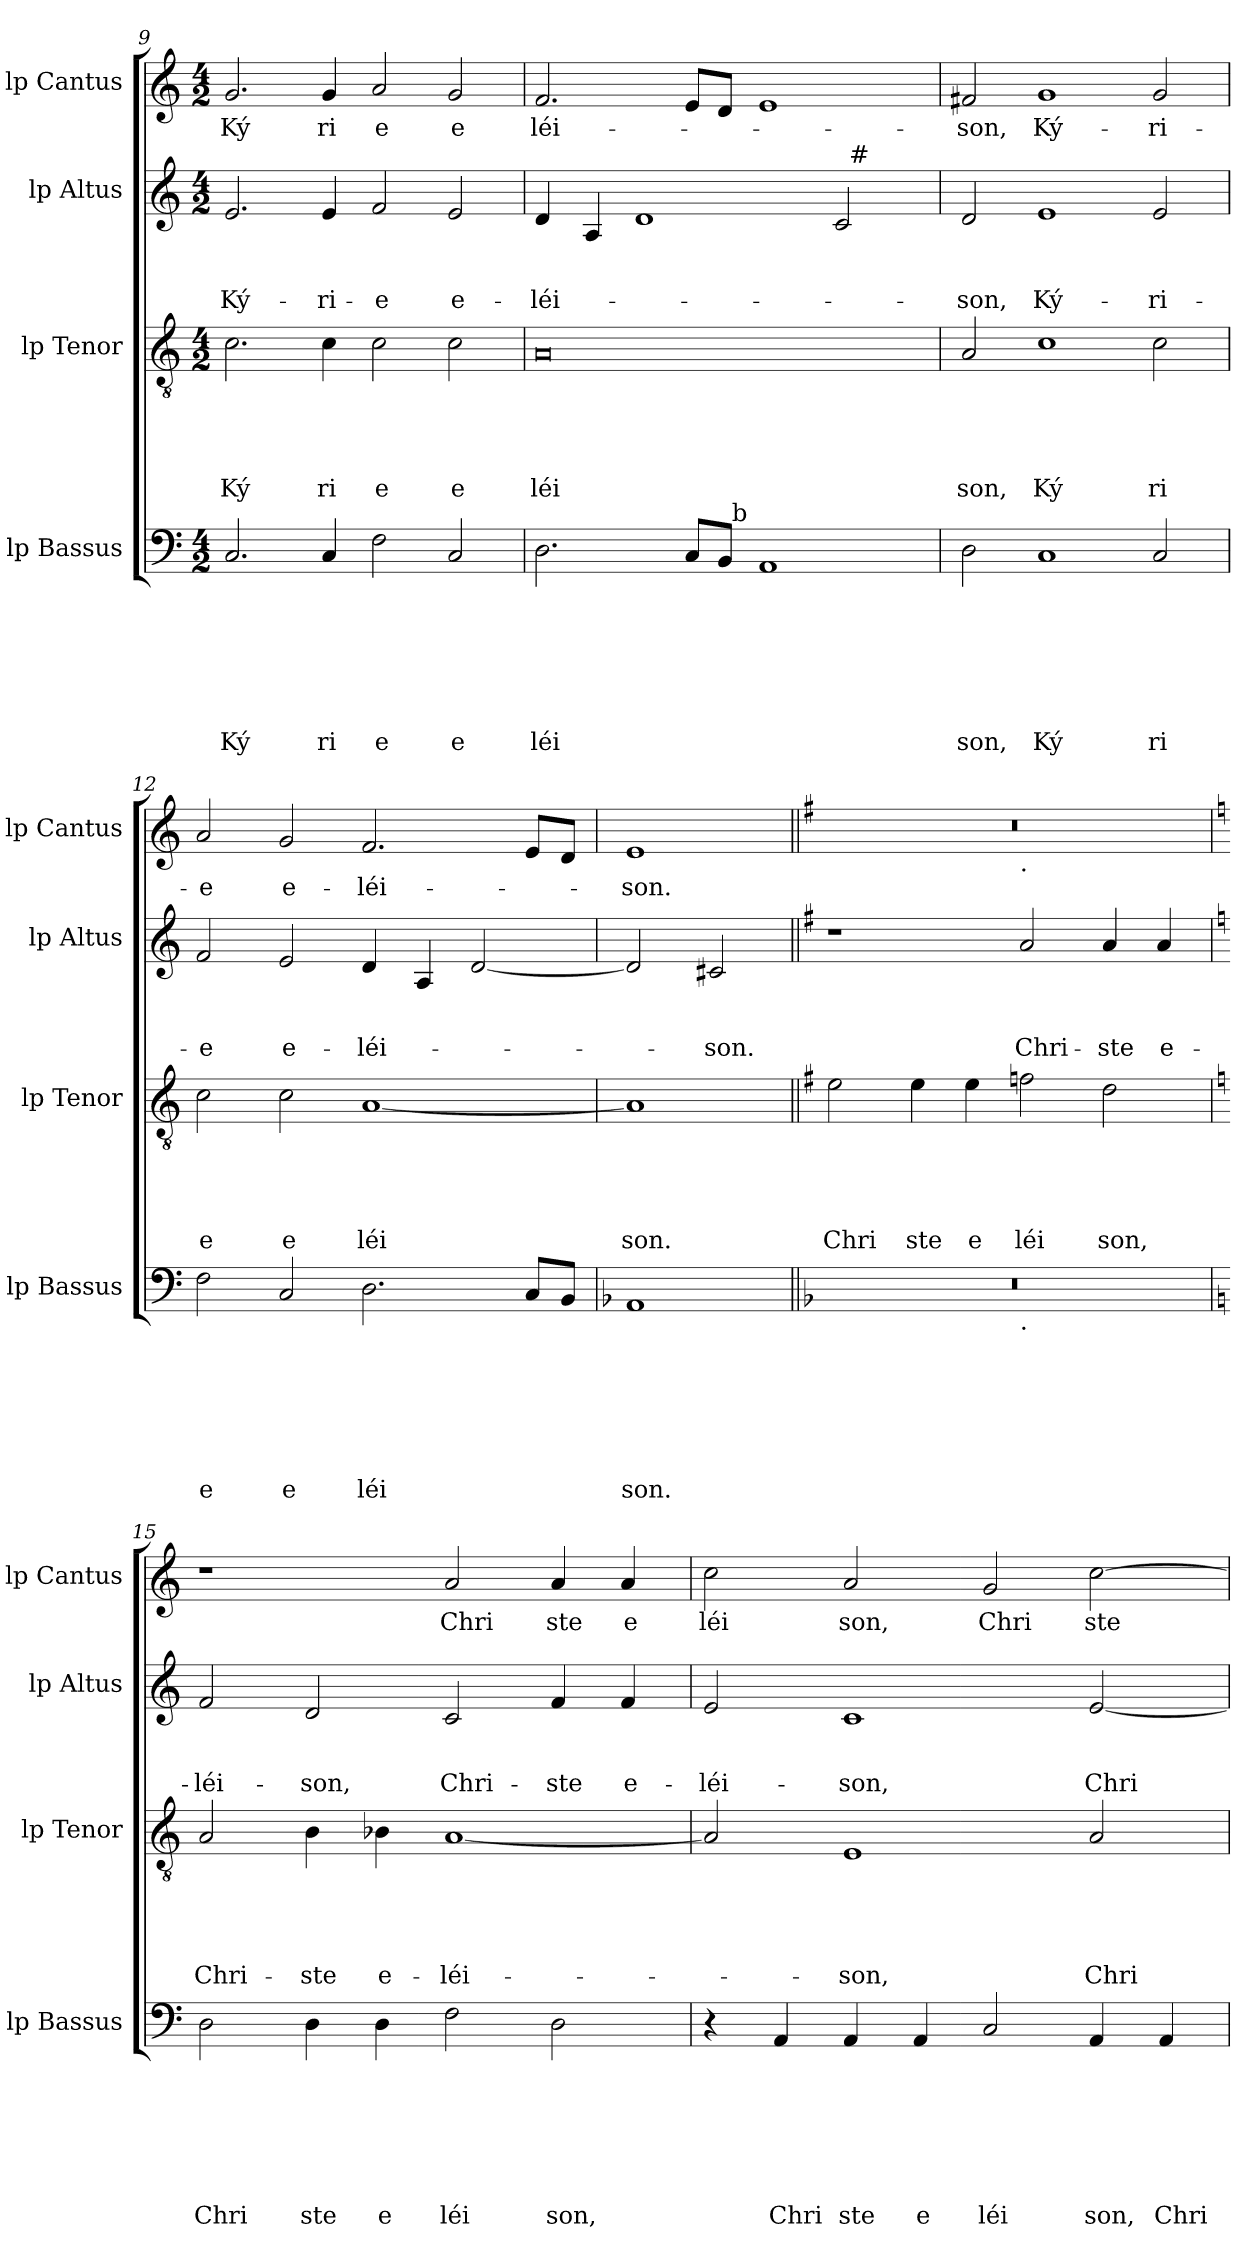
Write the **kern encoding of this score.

**kern	**text	**text	**text	**text	**text	**text	**text	**kern	**text	**text	**text	**text	**text	**kern	**text	**text	**text	**kern	**text
*part4	*part4	*part4	*part4	*part4	*part4	*part4	*part4	*part3	*part3	*part3	*part3	*part3	*part3	*part2	*part2	*part2	*part2	*part1	*part1
*staff4	*staff4	*staff4	*staff4	*staff4	*staff4	*staff4	*staff4	*staff3	*staff3	*staff3	*staff3	*staff3	*staff3	*staff2	*staff2	*staff2	*staff2	*staff1	*staff1
*I"lp Bassus	*	*	*	*	*	*	*	*I"lp Tenor	*	*	*	*	*	*I"lp Altus	*	*	*	*I"lp Cantus	*
*I'lp Bassus	*	*	*	*	*	*	*	*I'lp Tenor	*	*	*	*	*	*I'lp Altus	*	*	*	*I'lp Cantus	*
*clefF4	*	*	*	*	*	*	*	*clefGv2	*	*	*	*	*	*clefG2	*	*	*	*clefG2	*
*k[]	*	*	*	*	*	*	*	*k[]	*	*	*	*	*	*k[]	*	*	*	*k[]	*
*C:	*	*	*	*	*	*	*	*C:	*	*	*	*	*	*C:	*	*	*	*C:	*
*M4/2	*	*	*	*	*	*	*	*M4/2	*	*	*	*	*	*M4/2	*	*	*	*M4/2	*
=9	=9	=9	=9	=9	=9	=9	=9	=9	=9	=9	=9	=9	=9	=9	=9	=9	=9	=9	=9
!	!	!	!	!	!	!	!LO:LY:b:rj	!	!	!	!	!	!LO:LY:b:rj	!	!	!	!LO:LY:b:rj	!	!LO:LY:b:rj
2.C/	.	.	.	.	.	.	Ký	2.c\	.	.	.	.	Ký	2.e/	.	.	Ký-	2.g/	Ký
!	!	!	!	!	!	!	!LO:LY:b	!	!	!	!	!	!LO:LY:b	!	!	!	!LO:LY:b	!	!LO:LY:b
4C/	.	.	.	.	.	.	ri	4c\	.	.	.	.	ri	4e/	.	.	-ri-	4g/	ri
!	!	!	!	!	!	!	!LO:LY:b	!	!	!	!	!	!LO:LY:b	!	!	!	!LO:LY:b	!	!LO:LY:b
2F\	.	.	.	.	.	.	e	2c\	.	.	.	.	e	2f/	.	.	-e	2a/	e
!	!	!	!	!	!	!	!LO:LY:b	!	!	!	!	!	!LO:LY:b	!	!	!	!LO:LY:b	!	!LO:LY:b
2C/	.	.	.	.	.	.	e	2c\	.	.	.	.	e	2e/	.	.	e-	2g/	e
!!LO:LB:g=z
=10	=10	=10	=10	=10	=10	=10	=10	=10	=10	=10	=10	=10	=10	=10	=10	=10	=10	=10	=10
!	!	!	!	!	!	!	!LO:LY:b	!	!	!	!	!	!LO:LY:b	!	!	!	!LO:LY:b	!	!LO:LY:b
*^	*	*	*	*	*	*	*	*	*	*	*	*	*	*^	*	*	*	*	*
2.D\	2ryy	.	.	.	.	.	.	léi	0A	.	.	.	.	léi	4d/	1ryy	.	.	-léi-	2.f/	léi-
.	.	.	.	.	.	.	.	.	.	.	.	.	.	.	4A/	.	.	.	.	.	.
.	4ryy	.	.	.	.	.	.	.	.	.	.	.	.	.	1d	.	.	.	.	.	.
8C/L	8ryy	.	.	.	.	.	.	.	.	.	.	.	.	.	.	.	.	.	.	8e/L	.
8BB/J	32ryy	.	.	.	.	.	.	.	.	.	.	.	.	.	.	.	.	.	.	8d/J	.
!	!LO:TX:a:t=b	!	!	!	!	!	!	!	!	!	!	!	!	!	!	!	!	!	!	!	!
.	1ryy	.	.	.	.	.	.	.	.	.	.	.	.	.	.	.	.	.	.	.	.
1AA	.	.	.	.	.	.	.	.	.	.	.	.	.	.	.	2ryy	.	.	.	1e	.
.	.	.	.	.	.	.	.	.	.	.	.	.	.	.	2c/	32ryy	.	.	.	.	.
!	!	!	!	!	!	!	!	!	!	!	!	!	!	!	!	!LO:TX:a:t=#	!	!	!	!	!
.	.	.	.	.	.	.	.	.	.	.	.	.	.	.	.	4...ryy	.	.	.	.	.
.	16.ryy	.	.	.	.	.	.	.	.	.	.	.	.	.	.	.	.	.	.	.	.
=11	=11	=11	=11	=11	=11	=11	=11	=11	=11	=11	=11	=11	=11	=11	=11	=11	=11	=11	=11	=11	=11
!	!	!	!	!	!	!	!	!LO:LY:b	!	!	!	!	!	!LO:LY:b	!	!	!	!	!LO:LY:b	!	!LO:LY:b
*v	*v	*	*	*	*	*	*	*	*	*	*	*	*	*	*v	*v	*	*	*	*	*
2D\	.	.	.	.	.	.	son,	2A/	.	.	.	.	son,	2d/	.	.	-son,	2f#X/	-son,
!	!	!	!	!	!	!	!LO:LY:b:rj	!	!	!	!	!	!LO:LY:b:rj	!	!	!	!LO:LY:b:rj	!	!LO:LY:b:rj
1C	.	.	.	.	.	.	Ký	1c	.	.	.	.	Ký	1e	.	.	Ký-	1g	Ký-
!	!	!	!	!	!	!	!LO:LY:b	!	!	!	!	!	!LO:LY:b	!	!	!	!LO:LY:b	!	!LO:LY:b
2C/	.	.	.	.	.	.	ri	2c\	.	.	.	.	ri	2e/	.	.	-ri-	2g/	-ri-
=12	=12	=12	=12	=12	=12	=12	=12	=12	=12	=12	=12	=12	=12	=12	=12	=12	=12	=12	=12
!	!	!	!	!	!	!	!LO:LY:b	!	!	!	!	!	!LO:LY:b	!	!	!	!LO:LY:b	!	!LO:LY:b
2F\	.	.	.	.	.	.	e	2c\	.	.	.	.	e	2f/	.	.	-e	2a/	-e
!	!	!	!	!	!	!	!LO:LY:b	!	!	!	!	!	!LO:LY:b	!	!	!	!LO:LY:b	!	!LO:LY:b
2C/	.	.	.	.	.	.	e	2c\	.	.	.	.	e	2e/	.	.	e-	2g/	e-
!	!	!	!	!	!	!	!LO:LY:b	!	!	!	!	!	!LO:LY:b	!	!	!	!LO:LY:b	!	!LO:LY:b
2.D\	.	.	.	.	.	.	léi	[<1A	.	.	.	.	léi	4d/	.	.	-léi-	2.f/	-léi-
.	.	.	.	.	.	.	.	.	.	.	.	.	.	4A/	.	.	.	.	.
.	.	.	.	.	.	.	.	.	.	.	.	.	.	[<2d/	.	.	.	.	.
8C/L	.	.	.	.	.	.	.	.	.	.	.	.	.	.	.	.	.	8e/L	.
8BB/J	.	.	.	.	.	.	.	.	.	.	.	.	.	.	.	.	.	8d/J	.
=13	=13	=13	=13	=13	=13	=13	=13	=13	=13	=13	=13	=13	=13	=13	=13	=13	=13	=13	=13
*k[b-]	*	*	*	*	*	*	*	*	*	*	*	*	*	*	*	*	*	*	*
*F:	*	*	*	*	*	*	*	*	*	*	*	*	*	*	*	*	*	*	*
!	!	!	!	!	!	!	!LO:LY:b	!	!	!	!	!	!LO:LY:b	!	!	!	!	!	!LO:LY:b
1AA	.	.	.	.	.	.	son.	1A]	.	.	.	.	son.	2d/]	.	.	.	1e	-son.
!	!	!	!	!	!	!	!	!	!	!	!	!	!	!	!	!	!LO:LY:b	!	!
.	.	.	.	.	.	.	.	.	.	.	.	.	.	2c#X/	.	.	-son.	.	.
=14||	=14||	=14||	=14||	=14||	=14||	=14||	=14||	=14||	=14||	=14||	=14||	=14||	=14||	=14||	=14||	=14||	=14||	=14||	=14||
*	*	*	*	*	*	*	*	*k[f#]	*	*	*	*	*	*k[f#]	*	*	*	*k[f#]	*
*	*	*	*	*	*	*	*	*G:	*	*	*	*	*	*G:	*	*	*	*G:	*
!	!	!	!	!	!	!	!	!	!	!	!	!	!LO:LY:b	!	!	!	!	!	!
*^	*	*	*	*	*	*	*	*	*	*	*	*	*	*	*	*	*	*^	*
0r	1ryy	.	.	.	.	.	.	.	2e\	.	.	.	.	Chri	1r	.	.	.	0r	1ryy	.
!	!	!	!	!	!	!	!	!	!	!	!	!	!	!LO:LY:b	!	!	!	!	!	!	!
.	.	.	.	.	.	.	.	.	4e\	.	.	.	.	ste	.	.	.	.	.	.	.
!	!	!	!	!	!	!	!	!	!	!	!	!	!	!LO:LY:b	!	!	!	!	!	!	!
.	.	.	.	.	.	.	.	.	4e\	.	.	.	.	e	.	.	.	.	.	.	.
!	!	!	!	!	!	!	!	!	!	!	!	!	!	!	!	!	!	!	!	!LO:TX:b:t=.	!
!	!LO:TX:b:t=.	!	!	!	!	!	!	!	!	!	!	!	!	!	!	!	!	!	!	!	!
!	!	!	!	!	!	!	!	!	!	!	!	!	!	!LO:LY:b	!	!	!	!LO:LY:b	!	!	!
.	1ryy	.	.	.	.	.	.	.	2fn\	.	.	.	.	léi	2a/	.	.	Chri-	.	1ryy	.
!	!	!	!	!	!	!	!	!	!	!	!	!	!	!LO:LY:b	!	!	!	!LO:LY:b	!	!	!
.	.	.	.	.	.	.	.	.	2d\	.	.	.	.	son,	4a/	.	.	-ste	.	.	.
!	!	!	!	!	!	!	!	!	!	!	!	!	!	!	!	!	!	!LO:LY:b	!	!	!
.	.	.	.	.	.	.	.	.	.	.	.	.	.	.	4a/	.	.	e-	.	.	.
*v	*v	*	*	*	*	*	*	*	*	*	*	*	*	*	*	*	*	*	*v	*v	*
!!LO:LB:g=z
=15	=15	=15	=15	=15	=15	=15	=15	=15	=15	=15	=15	=15	=15	=15	=15	=15	=15	=15	=15
*k[]	*	*	*	*	*	*	*	*k[]	*	*	*	*	*	*k[]	*	*	*	*k[]	*
*C:	*	*	*	*	*	*	*	*C:	*	*	*	*	*	*C:	*	*	*	*C:	*
*^	*	*	*	*	*	*	*	*	*	*	*	*	*	*	*	*	*	*^	*
!	!	!	!	!	!	!	!	!LO:LY:b	!	!	!	!	!	!LO:LY:b	!	!	!	!LO:LY:b	!	!	!
*v	*v	*	*	*	*	*	*	*	*	*	*	*	*	*	*	*	*	*	*v	*v	*
2D\	.	.	.	.	.	.	Chri	2A/	.	.	.	.	Chri-	2f/	.	.	-léi-	1r	.
!	!	!	!	!	!	!	!LO:LY:b	!	!	!	!	!	!LO:LY:b	!	!	!	!LO:LY:b	!	!
4D\	.	.	.	.	.	.	ste	4B\	.	.	.	.	-ste	2d/	.	.	-son,	.	.
!	!	!	!	!	!	!	!LO:LY:b	!	!	!	!	!	!LO:LY:b	!	!	!	!	!	!
4D\	.	.	.	.	.	.	e	4B-X\	.	.	.	.	e-	.	.	.	.	.	.
!	!	!	!	!	!	!	!LO:LY:b	!	!	!	!	!	!LO:LY:b	!	!	!	!LO:LY:b	!	!LO:LY:b
2F\	.	.	.	.	.	.	léi	[<1A	.	.	.	.	-léi-	2c/	.	.	Chri-	2a/	Chri
!	!	!	!	!	!	!	!LO:LY:b	!	!	!	!	!	!	!	!	!	!LO:LY:b	!	!LO:LY:b
2D\	.	.	.	.	.	.	son,	.	.	.	.	.	.	4f/	.	.	-ste	4a/	ste
!	!	!	!	!	!	!	!	!	!	!	!	!	!	!	!	!	!LO:LY:b	!	!LO:LY:b
.	.	.	.	.	.	.	.	.	.	.	.	.	.	4f/	.	.	e-	4a/	e
=16	=16	=16	=16	=16	=16	=16	=16	=16	=16	=16	=16	=16	=16	=16	=16	=16	=16	=16	=16
!	!	!	!	!	!	!	!	!	!	!	!	!	!	!	!	!	!LO:LY:b	!	!LO:LY:b
4r	.	.	.	.	.	.	.	2A/]	.	.	.	.	.	2e/	.	.	-léi-	2cc\	léi
!	!	!	!	!	!	!	!LO:LY:b	!	!	!	!	!	!	!	!	!	!	!	!
4AA/	.	.	.	.	.	.	Chri	.	.	.	.	.	.	.	.	.	.	.	.
!	!	!	!	!	!	!	!LO:LY:b	!	!	!	!	!	!LO:LY:b	!	!	!	!LO:LY:b	!	!LO:LY:b
4AA/	.	.	.	.	.	.	ste	1E	.	.	.	.	-son,	1c	.	.	-son,	2a/	son,
!	!	!	!	!	!	!	!LO:LY:b	!	!	!	!	!	!	!	!	!	!	!	!
4AA/	.	.	.	.	.	.	e	.	.	.	.	.	.	.	.	.	.	.	.
!	!	!	!	!	!	!	!LO:LY:b	!	!	!	!	!	!	!	!	!	!	!	!LO:LY:b
2C/	.	.	.	.	.	.	léi	.	.	.	.	.	.	.	.	.	.	2g/	Chri
!	!	!	!	!	!	!	!LO:LY:b	!	!	!	!	!	!LO:LY:b	!	!	!	!LO:LY:b	!	!LO:LY:b
4AA/	.	.	.	.	.	.	son,	2A/	.	.	.	.	Chri-	[<2e/	.	.	Chri-	[>2cc\	ste
!	!	!	!	!	!	!	!LO:LY:b	!	!	!	!	!	!	!	!	!	!	!	!
4AA/	.	.	.	.	.	.	Chri	.	.	.	.	.	.	.	.	.	.	.	.
=	=	=	=	=	=	=	=	=	=	=	=	=	=	=	=	=	=	=	=
*-	*-	*-	*-	*-	*-	*-	*-	*-	*-	*-	*-	*-	*-	*-	*-	*-	*-	*-	*-
